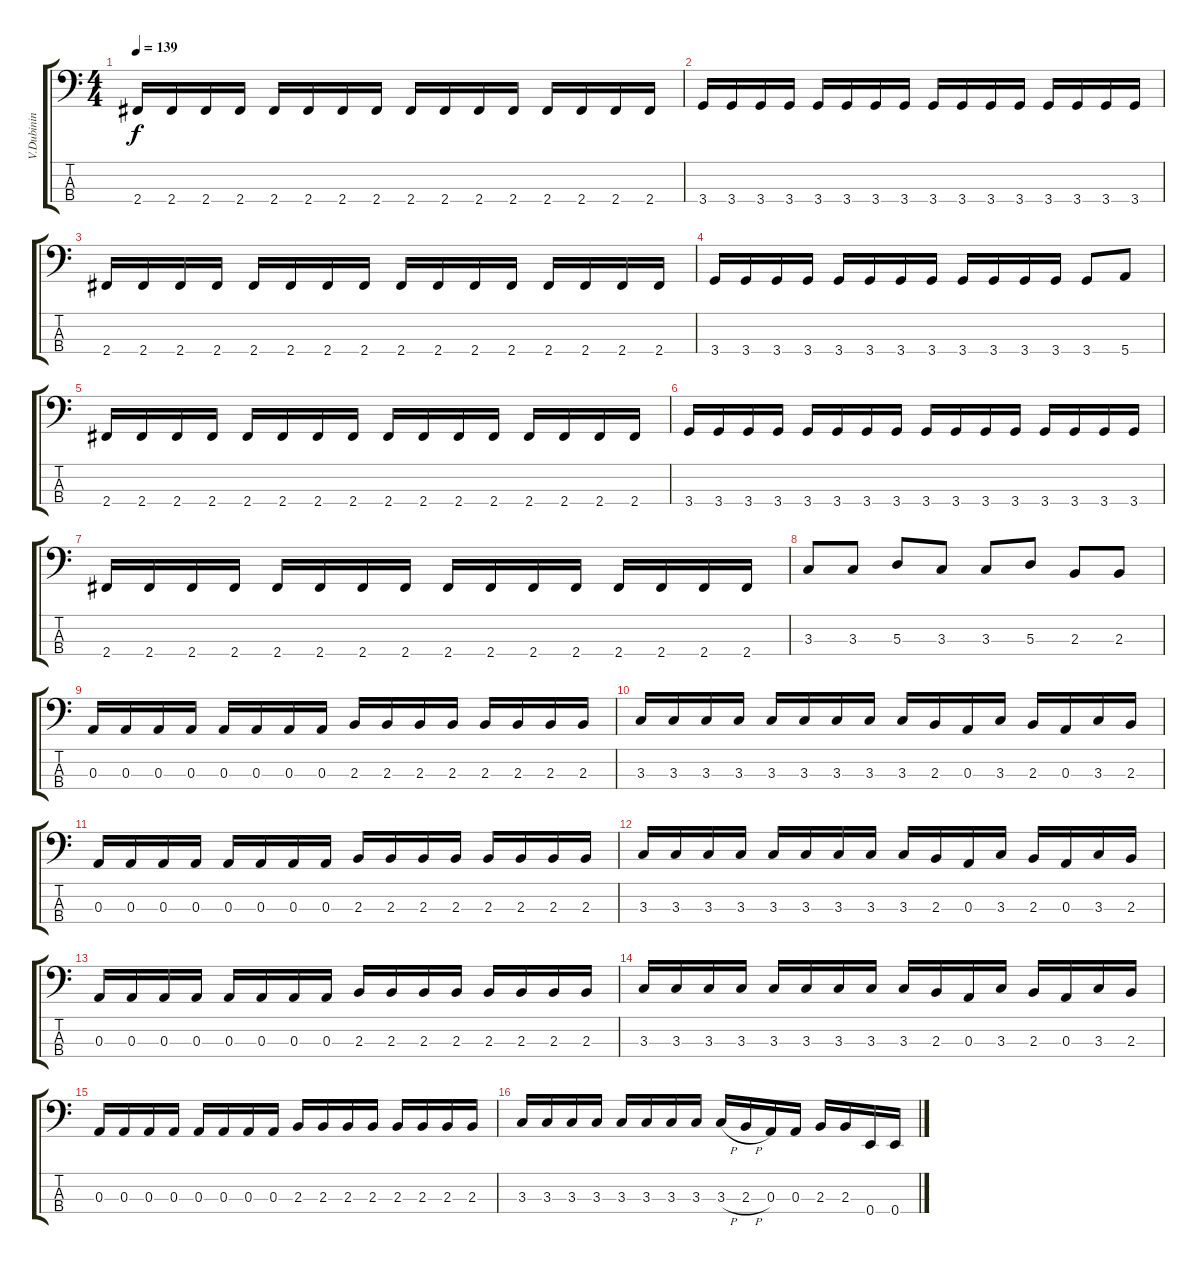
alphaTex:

\track ("V.Dubinin" "V.Dubinin") {instrument electricbassfinger}
\staff {score tabs}
\tuning (G2 D2 A1 E1) {hide}
\ts (4 4)
\tempo 139
\clef f4
\ks c
2.4.16{dy f} 2.4.16 2.4.16 2.4.16 2.4.16 2.4.16 2.4.16 2.4.16 2.4.16 2.4.16 2.4.16 2.4.16 2.4.16 2.4.16 2.4.16 2.4.16 |
3.4.16 3.4.16 3.4.16 3.4.16 3.4.16 3.4.16 3.4.16 3.4.16 3.4.16 3.4.16 3.4.16 3.4.16 3.4.16 3.4.16 3.4.16 3.4.16 |
2.4.16 2.4.16 2.4.16 2.4.16 2.4.16 2.4.16 2.4.16 2.4.16 2.4.16 2.4.16 2.4.16 2.4.16 2.4.16 2.4.16 2.4.16 2.4.16 |
3.4.16 3.4.16 3.4.16 3.4.16 3.4.16 3.4.16 3.4.16 3.4.16 3.4.16 3.4.16 3.4.16 3.4.16 3.4.8 5.4.8 |
2.4.16 2.4.16 2.4.16 2.4.16 2.4.16 2.4.16 2.4.16 2.4.16 2.4.16 2.4.16 2.4.16 2.4.16 2.4.16 2.4.16 2.4.16 2.4.16 |
3.4.16 3.4.16 3.4.16 3.4.16 3.4.16 3.4.16 3.4.16 3.4.16 3.4.16 3.4.16 3.4.16 3.4.16 3.4.16 3.4.16 3.4.16 3.4.16 |
2.4.16 2.4.16 2.4.16 2.4.16 2.4.16 2.4.16 2.4.16 2.4.16 2.4.16 2.4.16 2.4.16 2.4.16 2.4.16 2.4.16 2.4.16 2.4.16 |
3.3.8 3.3.8 5.3.8 3.3.8 3.3.8 5.3.8 2.3.8 2.3.8 |
0.3.16 0.3.16 0.3.16 0.3.16 0.3.16 0.3.16 0.3.16 0.3.16 2.3.16 2.3.16 2.3.16 2.3.16 2.3.16 2.3.16 2.3.16 2.3.16 |
3.3.16 3.3.16 3.3.16 3.3.16 3.3.16 3.3.16 3.3.16 3.3.16 3.3.16 2.3.16 0.3.16 3.3.16 2.3.16 0.3.16 3.3.16 2.3.16 |
0.3.16 0.3.16 0.3.16 0.3.16 0.3.16 0.3.16 0.3.16 0.3.16 2.3.16 2.3.16 2.3.16 2.3.16 2.3.16 2.3.16 2.3.16 2.3.16 |
3.3.16 3.3.16 3.3.16 3.3.16 3.3.16 3.3.16 3.3.16 3.3.16 3.3.16 2.3.16 0.3.16 3.3.16 2.3.16 0.3.16 3.3.16 2.3.16 |
0.3.16 0.3.16 0.3.16 0.3.16 0.3.16 0.3.16 0.3.16 0.3.16 2.3.16 2.3.16 2.3.16 2.3.16 2.3.16 2.3.16 2.3.16 2.3.16 |
3.3.16 3.3.16 3.3.16 3.3.16 3.3.16 3.3.16 3.3.16 3.3.16 3.3.16 2.3.16 0.3.16 3.3.16 2.3.16 0.3.16 3.3.16 2.3.16 |
0.3.16 0.3.16 0.3.16 0.3.16 0.3.16 0.3.16 0.3.16 0.3.16 2.3.16 2.3.16 2.3.16 2.3.16 2.3.16 2.3.16 2.3.16 2.3.16 |
3.3.16 3.3.16 3.3.16 3.3.16 3.3.16 3.3.16 3.3.16 3.3.16 3.3{h}.16 2.3{h}.16 0.3.16 0.3.16 2.3.16 2.3.16 0.4.16 0.4.16
